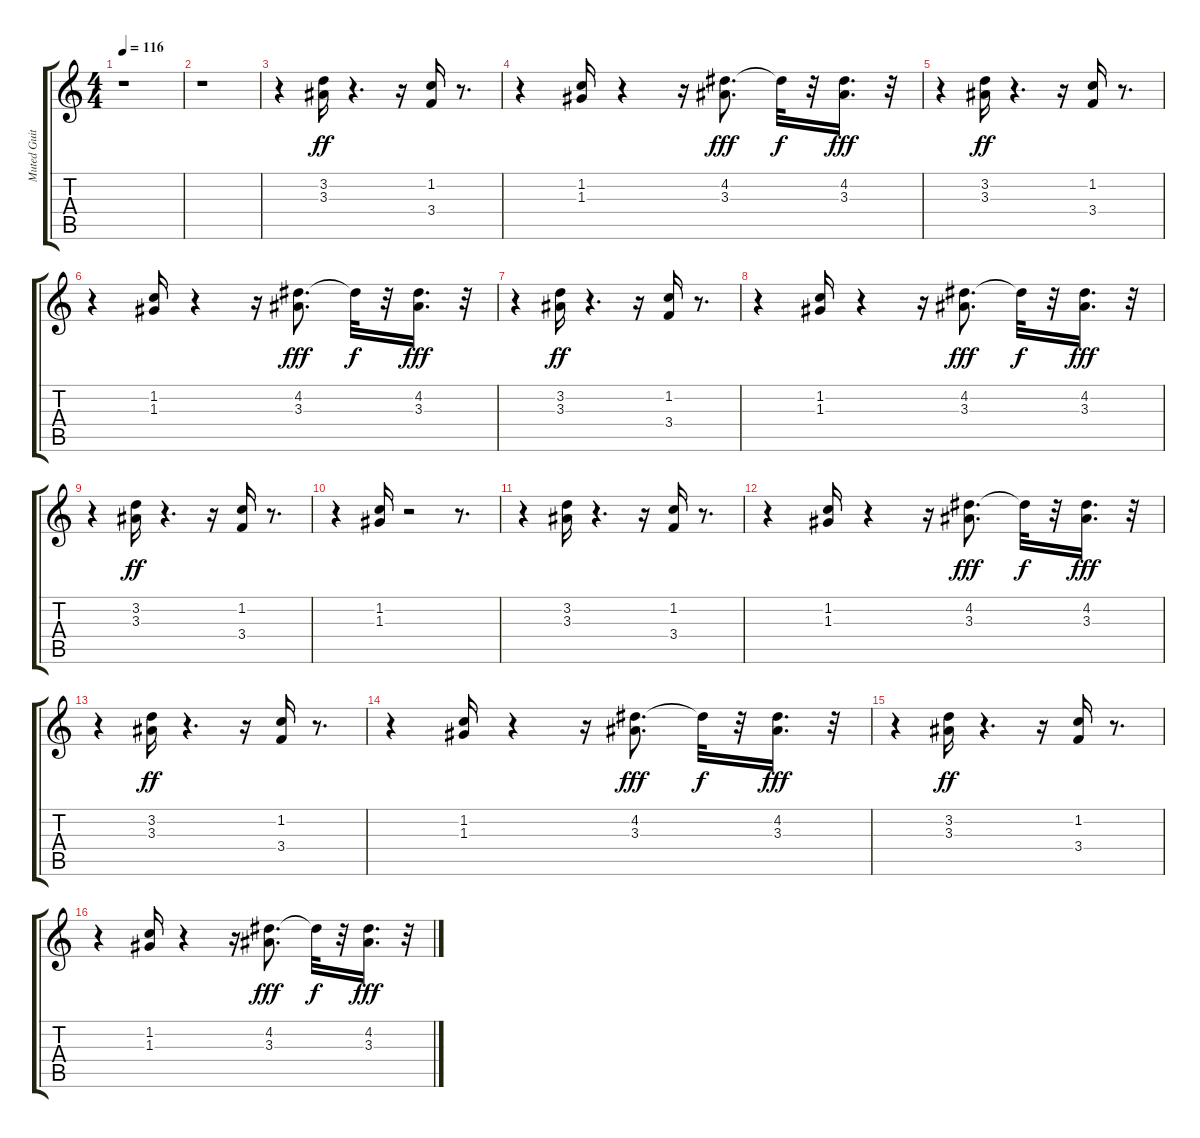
\track ("Muted Guitar" "Muted Guit") {instrument electricguitarmuted}
\staff {score tabs}
\tuning (E4 B3 G3 D3 A2 E2) {hide}
\ts (4 4)
\tempo 116
\clef g2
\ks c
r.1{dy fff} |
r.1 |
r.4 (3.2 3.3).16{dy ff} r.4{d} r.16 (1.2 3.4).16 r.8{d} |
r.4 (1.2 1.3).16 r.4 r.16 (4.2 3.3).8{d dy fff} 4.2{t}.32{dy f} r.32 (4.2 3.3).16{d dy fff} r.32 |
r.4 (3.2 3.3).16{dy ff} r.4{d} r.16 (1.2 3.4).16 r.8{d} |
r.4 (1.2 1.3).16 r.4 r.16 (4.2 3.3).8{d dy fff} 4.2{t}.32{dy f} r.32 (4.2 3.3).16{d dy fff} r.32 |
r.4 (3.2 3.3).16{dy ff} r.4{d} r.16 (1.2 3.4).16 r.8{d} |
r.4 (1.2 1.3).16 r.4 r.16 (4.2 3.3).8{d dy fff} 4.2{t}.32{dy f} r.32 (4.2 3.3).16{d dy fff} r.32 |
r.4 (3.2 3.3).16{dy ff} r.4{d} r.16 (1.2 3.4).16 r.8{d} |
r.4 (1.2 1.3).16 r.2 r.8{d} |
r.4 (3.2 3.3).16 r.4{d} r.16 (1.2 3.4).16 r.8{d} |
r.4 (1.2 1.3).16 r.4 r.16 (4.2 3.3).8{d dy fff} 4.2{t}.32{dy f} r.32 (4.2 3.3).16{d dy fff} r.32 |
r.4 (3.2 3.3).16{dy ff} r.4{d} r.16 (1.2 3.4).16 r.8{d} |
r.4 (1.2 1.3).16 r.4 r.16 (4.2 3.3).8{d dy fff} 4.2{t}.32{dy f} r.32 (4.2 3.3).16{d dy fff} r.32 |
r.4 (3.2 3.3).16{dy ff} r.4{d} r.16 (1.2 3.4).16 r.8{d} |
r.4 (1.2 1.3).16 r.4 r.16 (4.2 3.3).8{d dy fff} 4.2{t}.32{dy f} r.32 (4.2 3.3).16{d dy fff} r.32
